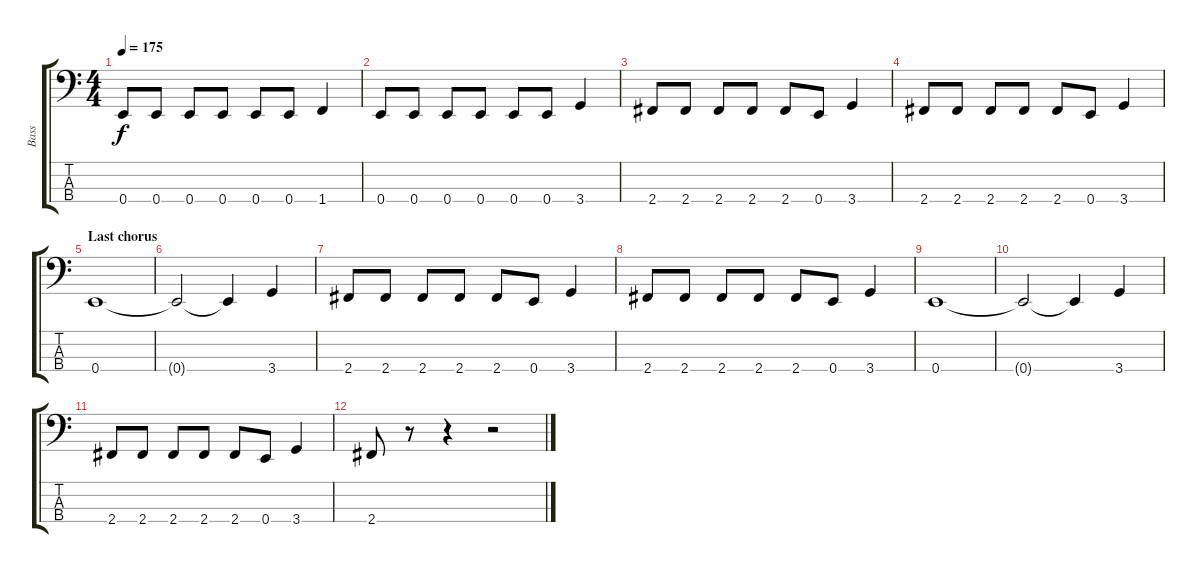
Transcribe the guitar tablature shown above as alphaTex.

\track ("Bass" "Bass") {instrument electricbassfinger}
\staff {score tabs}
\tuning (G2 D2 A1 E1) {hide}
\ts (4 4)
\tempo 175
\clef f4
\ks c
0.4.8{dy f} 0.4.8 0.4.8 0.4.8 0.4.8 0.4.8 1.4.4 |
0.4.8 0.4.8 0.4.8 0.4.8 0.4.8 0.4.8 3.4.4 |
2.4.8 2.4.8 2.4.8 2.4.8 2.4.8 0.4.8 3.4.4 |
2.4.8 2.4.8 2.4.8 2.4.8 2.4.8 0.4.8 3.4.4 |
\section ("" "Last chorus")
0.4.1 |
0.4{t}.2 0.4{t}.4 3.4.4 |
2.4.8 2.4.8 2.4.8 2.4.8 2.4.8 0.4.8 3.4.4 |
2.4.8 2.4.8 2.4.8 2.4.8 2.4.8 0.4.8 3.4.4 |
0.4.1 |
0.4{t}.2 0.4{t}.4 3.4.4 |
2.4.8 2.4.8 2.4.8 2.4.8 2.4.8 0.4.8 3.4.4 |
2.4.8 r.8 r.4 r.2
